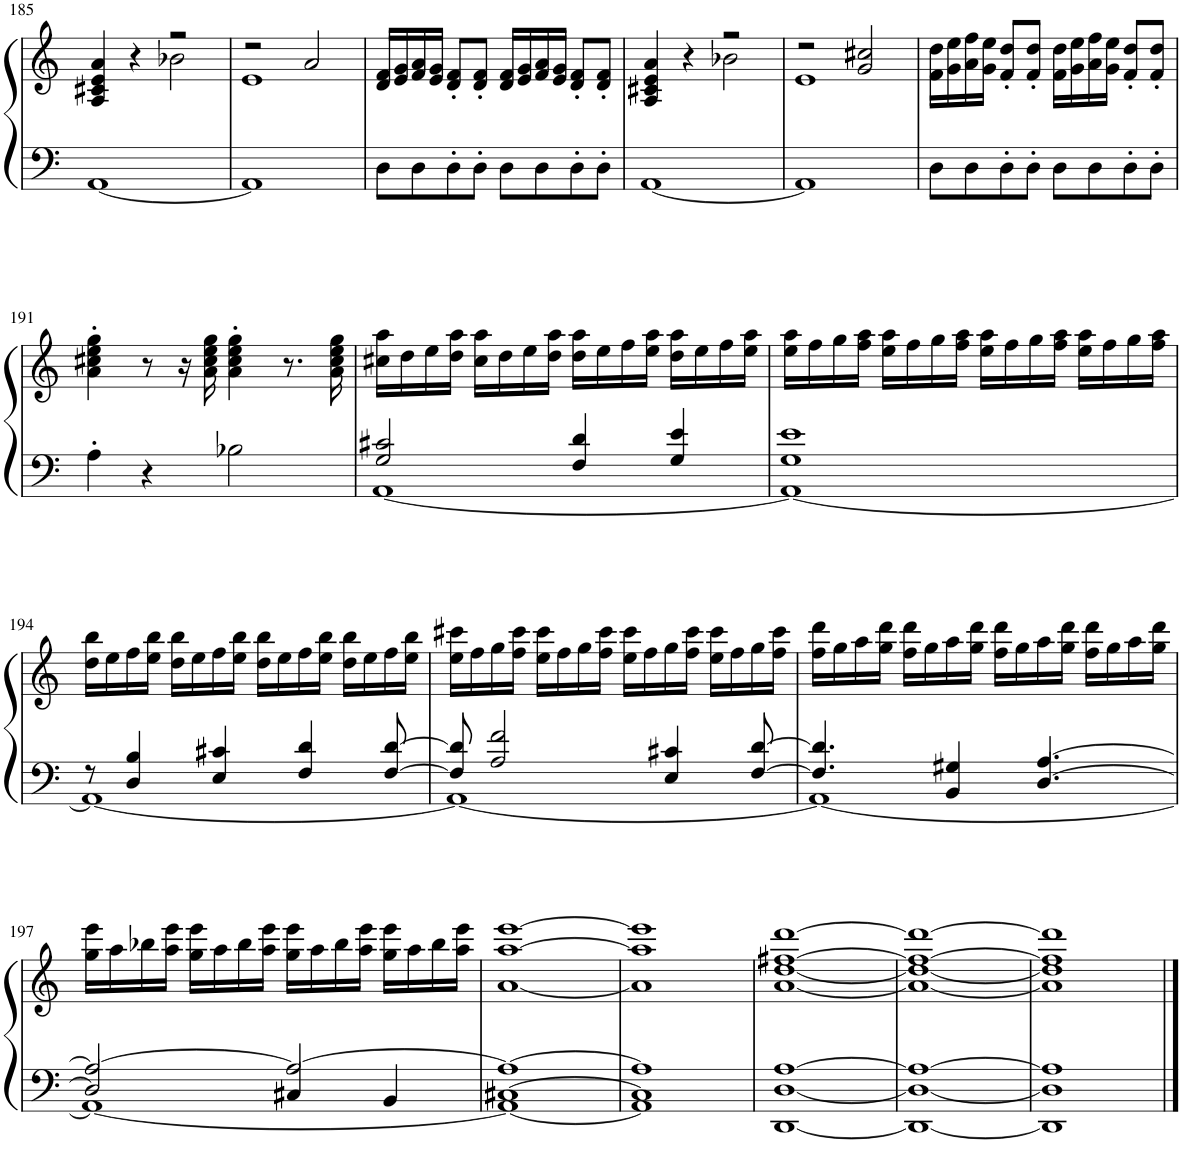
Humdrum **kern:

**kern	**kern
*part1	*part1
*staff2	*staff1
*I"Piano	*
*I'Pno.	*
!!LO:PB:g=z
*clefF4	*clefG2
*ITrd4c7	*ITrd4c7
*k[]	*k[]
*M4/4	*M4/4
=185	=185
*	*^
[1AA	4A/ 4c#X/ 4e/ 4a/	2ryy
.	4r	.
.	2r	2b-X\
=186	=186	=186
1AA]	2r	1e
.	2a/	.
*	*v	*v
=187	=187
8D\L	16d/ 16f/LL
.	16e/ 16g/
8D\	16f/ 16a/
.	16e/ 16g/JJ
8D'\	8d/' 8f/'L
8D'\J	8d/' 8f/'J
8D\L	16d/ 16f/LL
.	16e/ 16g/
8D\	16f/ 16a/
.	16e/ 16g/JJ
8D'\	8d/' 8f/'L
8D'\J	8d/' 8f/'J
=188	=188
*	*^
[1AA	4A/ 4c#X/ 4e/ 4a/	2ryy
.	4r	.
.	2r	2b-X\
=189	=189	=189
1AA]	2r	1e
.	2g/ 2cc#X/	.
*	*v	*v
=190	=190
8D\L	16f\ 16dd\LL
.	16g\ 16ee\
8D\	16a\ 16ff\
.	16g\ 16ee\JJ
8D'\	8f/' 8dd/'L
8D'\J	8f/' 8dd/'J
8D\L	16f\ 16dd\LL
.	16g\ 16ee\
8D\	16a\ 16ff\
.	16g\ 16ee\JJ
8D'\	8f/' 8dd/'L
8D'\J	8f/' 8dd/'J
!!LO:LB:g=z
=191	=191
4A'\	4a\' 4cc#X\' 4ee\' 4gg\'
4r	8r
.	16r
.	16a\ 16cc#\ 16ee\ 16gg\
2B-X\	4a\' 4cc#\' 4ee\' 4gg\'
.	8.r
.	16a\ 16cc#\ 16ee\ 16gg\
=192	=192
*^	*
2G/ 2c#X/	[1AA	16cc#X\ 16aa\LL
.	.	16dd\
.	.	16ee\
.	.	16dd\ 16aa\JJ
.	.	16cc#\ 16aa\LL
.	.	16dd\
.	.	16ee\
.	.	16dd\ 16aa\JJ
4F/ 4d/	.	16dd\ 16aa\LL
.	.	16ee\
.	.	16ff\
.	.	16ee\ 16aa\JJ
4G/ 4e/	.	16dd\ 16aa\LL
.	.	16ee\
.	.	16ff\
.	.	16ee\ 16aa\JJ
=193	=193	=193
1G 1e	1AA_	16ee\ 16aa\LL
.	.	16ff\
.	.	16gg\
.	.	16ff\ 16aa\JJ
.	.	16ee\ 16aa\LL
.	.	16ff\
.	.	16gg\
.	.	16ff\ 16aa\JJ
.	.	16ee\ 16aa\LL
.	.	16ff\
.	.	16gg\
.	.	16ff\ 16aa\JJ
.	.	16ee\ 16aa\LL
.	.	16ff\
.	.	16gg\
.	.	16ff\ 16aa\JJ
!!LO:LB:g=z
=194	=194	=194
8r	1AA_	16dd\ 16bb\LL
.	.	16ee\
4D/ 4B/	.	16ff\
.	.	16ee\ 16bb\JJ
.	.	16dd\ 16bb\LL
.	.	16ee\
4E/ 4c#X/	.	16ff\
.	.	16ee\ 16bb\JJ
.	.	16dd\ 16bb\LL
.	.	16ee\
4F/ 4d/	.	16ff\
.	.	16ee\ 16bb\JJ
.	.	16dd\ 16bb\LL
.	.	16ee\
[8F/ [8d/	.	16ff\
.	.	16ee\ 16bb\JJ
=195	=195	=195
8F/] 8d/]	1AA_	16ee\ 16ccc#X\LL
.	.	16ff\
2A/ 2f/	.	16gg\
.	.	16ff\ 16ccc#\JJ
.	.	16ee\ 16ccc#\LL
.	.	16ff\
.	.	16gg\
.	.	16ff\ 16ccc#\JJ
.	.	16ee\ 16ccc#\LL
.	.	16ff\
4E/ 4c#X/	.	16gg\
.	.	16ff\ 16ccc#\JJ
.	.	16ee\ 16ccc#\LL
.	.	16ff\
[8F/ [8d/	.	16gg\
.	.	16ff\ 16ccc#\JJ
=196	=196	=196
*	*^	*
4.F/] 4.d/]	1AA_	8ryy	16ff\ 16ddd\LL
.	.	.	16gg\
*	*v	*v	*
.	.	16aa\
.	.	16gg\ 16ddd\JJ
.	.	16ff\ 16ddd\LL
.	.	16gg\
4BB/ 4G#X/	.	16aa\
.	.	16gg\ 16ddd\JJ
.	.	16ff\ 16ddd\LL
.	.	16gg\
*	*^	*
[4.A/	.	[4.D/	16aa\
.	.	.	16gg\ 16ddd\JJ
.	.	.	16ff\ 16ddd\LL
.	.	.	16gg\
.	.	.	16aa\
.	.	.	16gg\ 16ddd\JJ
!!LO:LB:g=z
=197	=197	=197	=197
2A/_	1AA_	2D/]	16gg\ 16eee\LL
.	.	.	16aa\
.	.	.	16bb-X\
.	.	.	16aa\ 16eee\JJ
.	.	.	16gg\ 16eee\LL
.	.	.	16aa\
.	.	.	16bb-\
.	.	.	16aa\ 16eee\JJ
2A/_	.	4C#X/	16gg\ 16eee\LL
.	.	.	16aa\
.	.	.	16bb-\
.	.	.	16aa\ 16eee\JJ
.	.	4BB/	16gg\ 16eee\LL
.	.	.	16aa\
.	.	.	16bb-\
.	.	.	16aa\ 16eee\JJ
=198	=198	=198	=198
1A_	1AA_	[1C#X	[1a [1aa [1eee
=199	=199	=199	=199
1A]	1AA]	1C#]	1a] 1aa] 1eee]
*v	*v	*v	*
=200	=200
[1DD [1D [1A	[1a [1dd [1ff#X [1ddd
=201	=201
1DD_ 1D_ 1A_	1a_ 1dd_ 1ff#_ 1ddd_
=202	=202
1DD] 1D] 1A]	1a] 1dd] 1ff#] 1ddd]
==	==
*-	*-
